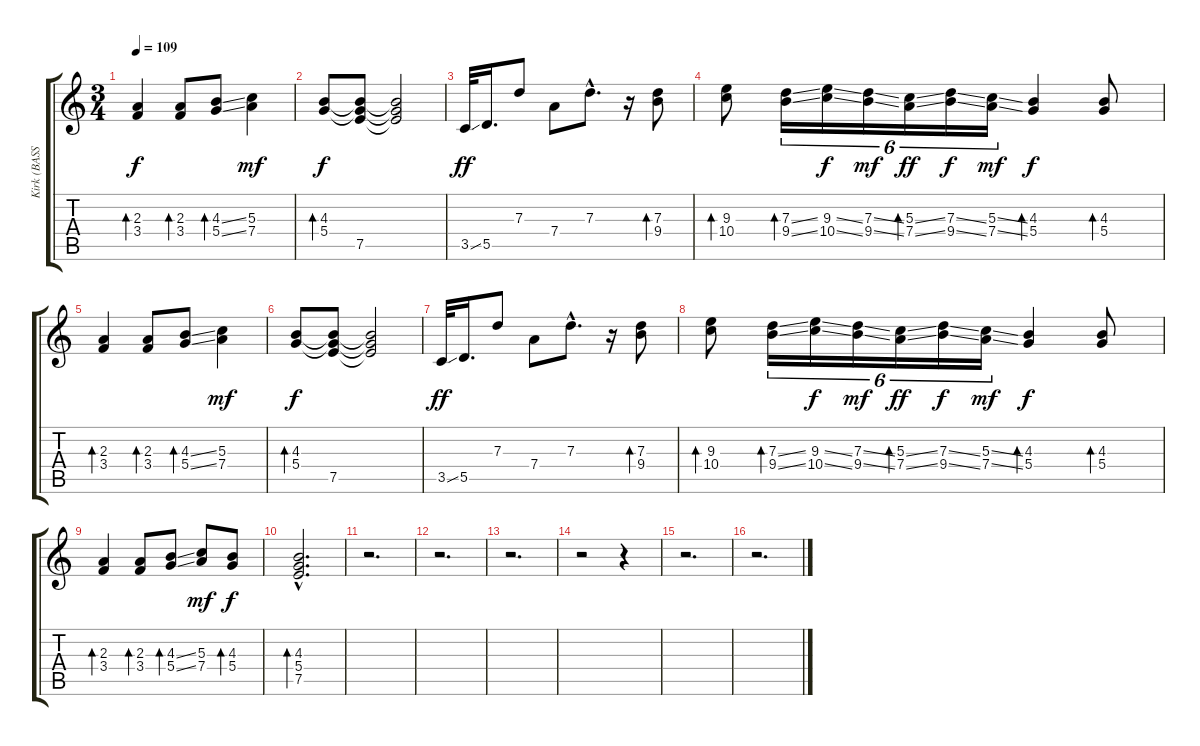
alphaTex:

\track ("Kirk (BASS)" "Kirk (BASS") {instrument acousticguitarsteel}
\staff {score tabs}
\tuning (E4 B3 G3 D3 A2 E2) {hide}
\ts (3 4)
\tempo 109
\clef g2
\ks c
(2.3 3.4).4{bd 120 dy f} (2.3 3.4).8{bd 120} (4.3{ss} 5.4{ss}).8{bd 120} (5.3 7.4).4{dy mf} |
(4.3 5.4).8{bd 240 dy f} (4.3{t} 5.4{t} 7.5).8 (4.3{t} 5.4{t} 7.5{t}).2 |
3.5{ss}.32{dy ff} 5.5.16{d} 7.3.8 7.4.8 7.3{hac}.8{d} r.16 (7.3 9.4).8{bd 120} |
(9.3 10.4).8{bd 120} (7.3{ss} 9.4{ss}).16{tu (6 4) bd 120} (9.3{ss} 10.4{ss}).16{tu (6 4) dy f} (7.3{ss} 9.4{ss}).16{tu (6 4) dy mf} (5.3{ss} 7.4{ss}).16{tu (6 4) bd 120 dy ff} (7.3{ss} 9.4{ss}).16{tu (6 4) dy f} (5.3{ss} 7.4{ss}).16{tu (6 4) dy mf} (4.3 5.4).4{bd 120 dy f} (4.3 5.4).8{bd 120} |
(2.3 3.4).4{bd 120} (2.3 3.4).8{bd 120} (4.3{ss} 5.4{ss}).8{bd 120} (5.3 7.4).4{dy mf} |
(4.3 5.4).8{bd 240 dy f} (4.3{t} 5.4{t} 7.5).8 (4.3{t} 5.4{t} 7.5{t}).2 |
3.5{ss}.32{dy ff} 5.5.16{d} 7.3.8 7.4.8 7.3{hac}.8{d} r.16 (7.3 9.4).8{bd 120} |
(9.3 10.4).8{bd 120} (7.3{ss} 9.4{ss}).16{tu (6 4) bd 120} (9.3{ss} 10.4{ss}).16{tu (6 4) dy f} (7.3{ss} 9.4{ss}).16{tu (6 4) dy mf} (5.3{ss} 7.4{ss}).16{tu (6 4) bd 120 dy ff} (7.3{ss} 9.4{ss}).16{tu (6 4) dy f} (5.3{ss} 7.4{ss}).16{tu (6 4) dy mf} (4.3 5.4).4{bd 120 dy f} (4.3 5.4).8{bd 120} |
(2.3 3.4).4{bd 120} (2.3 3.4).8{bd 120} (4.3{ss} 5.4{ss}).8{bd 120} (5.3 7.4).8{dy mf} (4.3 5.4).8{bd 120 dy f} |
(4.3{hac} 5.4{hac} 7.5{hac}).2{d bd 240} |
r.2{d} |
r.2{d} |
r.2{d} |
r.2 r.4 |
r.2{d} |
r.2{d}
